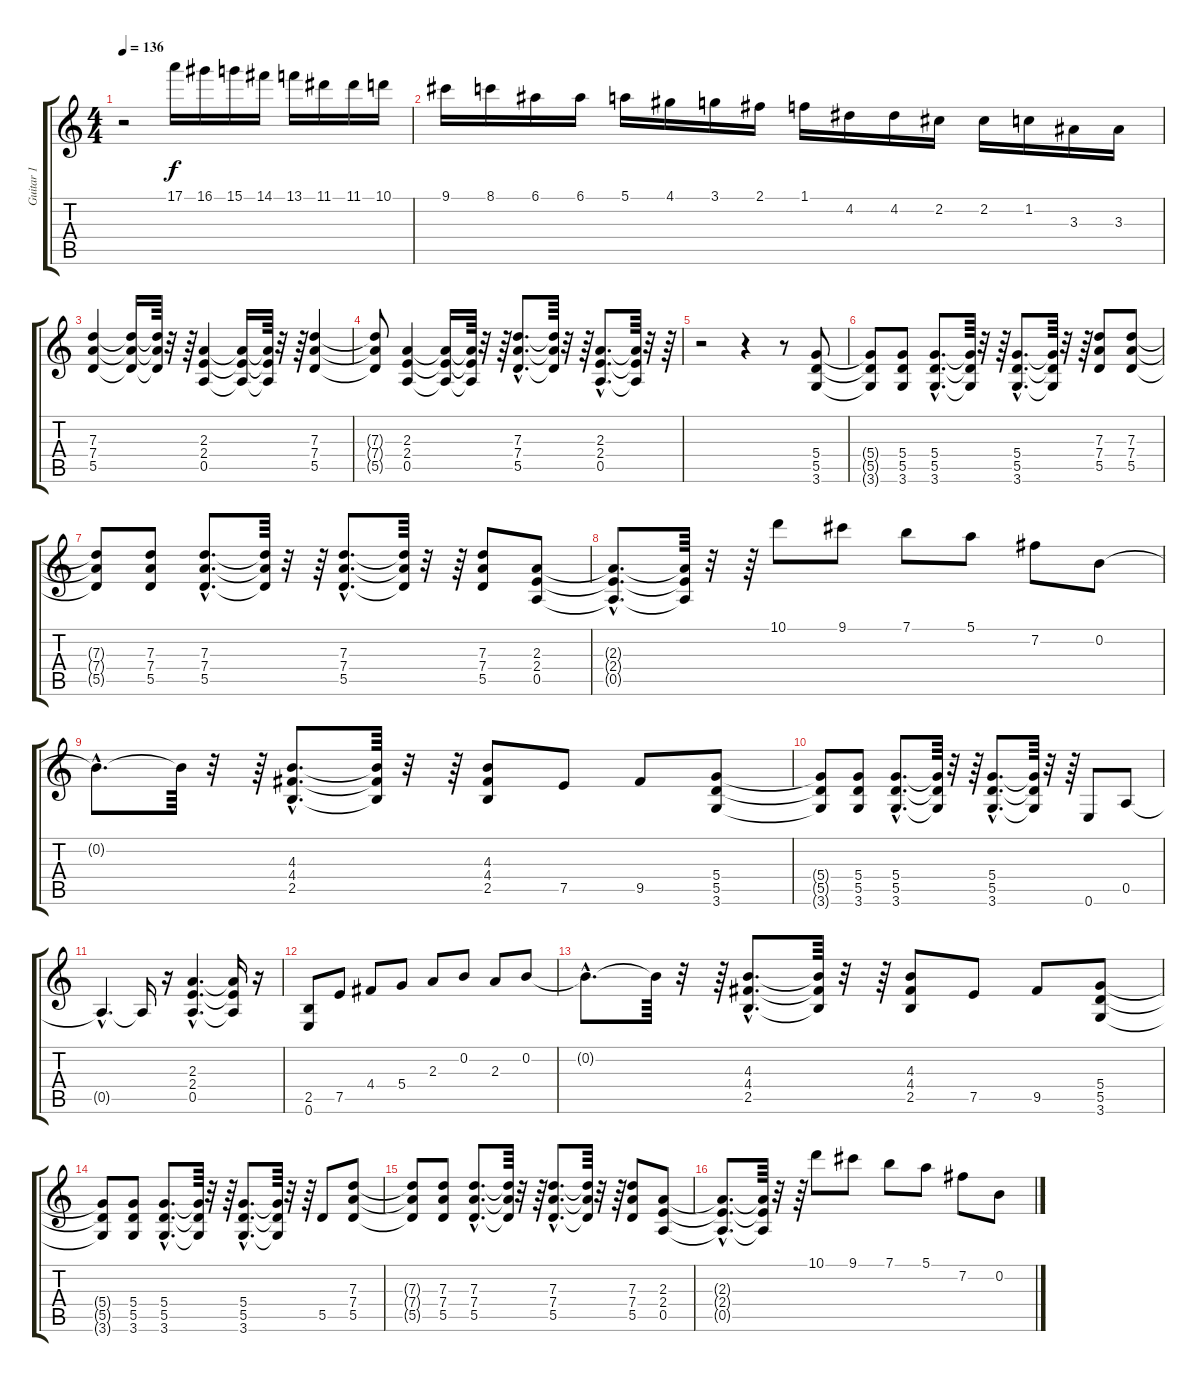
\track ("Guitar 1" "Guitar 1") {instrument distortionguitar}
\staff {score tabs}
\tuning (E4 B3 G3 D3 A2 E2) {hide}
\ts (4 4)
\tempo 136
\clef g2
\ks c
r.2{dy f} 17.1.16 16.1.16 15.1.16 14.1.16 13.1.16 11.1.16 11.1.16 10.1.16 |
9.1.16 8.1.16 6.1.16 6.1.16 5.1.16 4.1.16 3.1.16 2.1.16 1.1.16 4.2.16 4.2.16 2.2.16 2.2.16 1.2.16 3.3.16 3.3.16 |
(7.3 7.4 5.5).4 (7.3{t} 7.4{t} 5.5{t}).16 (7.3{t} 7.4{t} 5.5{t}).64 r.32 r.64 (2.3 2.4 0.5).4 (2.3{t} 2.4{t} 0.5{t}).16 (2.3{t} 2.4{t} 0.5{t}).64 r.32 r.64 (7.3 7.4 5.5).4 |
(7.3{t} 7.4{t} 5.5{t}).8 (2.3 2.4 0.5).4 (2.3{t} 2.4{t} 0.5{t}).16 (2.3{t} 2.4{t} 0.5{t}).64 r.32 r.64 (7.3{hac} 7.4{hac} 5.5{hac}).8{d} (7.3{t} 7.4{t} 5.5{t}).64 r.32 r.64 (2.3{hac} 2.4{hac} 0.5{hac}).8{d} (2.3{t} 2.4{t} 0.5{t}).64 r.32 r.64 |
r.2 r.4 r.8 (5.4 5.5 3.6).8 |
(5.4{t} 5.5{t} 3.6{t}).8 (5.4 5.5 3.6).8 (5.4{hac} 5.5{hac} 3.6{hac}).8{d} (5.4{t} 5.5{t} 3.6{t}).64 r.32 r.64 (5.4{hac} 5.5{hac} 3.6{hac}).8{d} (5.4{t} 5.5{t} 3.6{t}).64 r.32 r.64 (7.3 7.4 5.5).8 (7.3 7.4 5.5).8 |
(7.3{t} 7.4{t} 5.5{t}).8 (7.3 7.4 5.5).8 (7.3{hac} 7.4{hac} 5.5{hac}).8{d} (7.3{t} 7.4{t} 5.5{t}).64 r.32 r.64 (7.3{hac} 7.4{hac} 5.5{hac}).8{d} (7.3{t} 7.4{t} 5.5{t}).64 r.32 r.64 (7.3 7.4 5.5).8 (2.3 2.4 0.5).8 |
(2.3{hac t} 2.4{hac t} 0.5{hac t}).8{d} (2.3{t} 2.4{t} 0.5{t}).64 r.32 r.64 10.1.8 9.1.8 7.1.8 5.1.8 7.2.8 0.2.8 |
0.2{hac t}.8{d} 0.2{t}.64 r.32 r.64 (4.3{hac} 4.4{hac} 2.5{hac}).8{d} (4.3{t} 4.4{t} 2.5{t}).64 r.32 r.64 (4.3 4.4 2.5).8 7.5.8 9.5.8 (5.4 5.5 3.6).8 |
(5.4{t} 5.5{t} 3.6{t}).8 (5.4 5.5 3.6).8 (5.4{hac} 5.5{hac} 3.6{hac}).8{d} (5.4{t} 5.5{t} 3.6{t}).64 r.32 r.64 (5.4{hac} 5.5{hac} 3.6{hac}).8{d} (5.4{t} 5.5{t} 3.6{t}).64 r.32 r.64 0.6.8 0.5.8 |
0.5{hac t}.4{d} 0.5{t}.16 r.16 (2.3{hac} 2.4{hac} 0.5{hac}).4{d} (2.3{t} 2.4{t} 0.5{t}).16 r.16 |
(2.5 0.6).8 7.5.8 4.4.8 5.4.8 2.3.8 0.2.8 2.3.8 0.2.8 |
0.2{hac t}.8{d} 0.2{t}.64 r.32 r.64 (4.3{hac} 4.4{hac} 2.5{hac}).8{d} (4.3{t} 4.4{t} 2.5{t}).64 r.32 r.64 (4.3 4.4 2.5).8 7.5.8 9.5.8 (5.4 5.5 3.6).8 |
(5.4{t} 5.5{t} 3.6{t}).8 (5.4 5.5 3.6).8 (5.4{hac} 5.5{hac} 3.6{hac}).8{d} (5.4{t} 5.5{t} 3.6{t}).64 r.32 r.64 (5.4{hac} 5.5{hac} 3.6{hac}).8{d} (5.4{t} 5.5{t} 3.6{t}).64 r.32 r.64 5.5.8 (7.3 7.4 5.5).8 |
(7.3{t} 7.4{t} 5.5{t}).8 (7.3 7.4 5.5).8 (7.3{hac} 7.4{hac} 5.5{hac}).8{d} (7.3{t} 7.4{t} 5.5{t}).64 r.32 r.64 (7.3{hac} 7.4{hac} 5.5{hac}).8{d} (7.3{t} 7.4{t} 5.5{t}).64 r.32 r.64 (7.3 7.4 5.5).8 (2.3 2.4 0.5).8 |
(2.3{hac t} 2.4{hac t} 0.5{hac t}).8{d} (2.3{t} 2.4{t} 0.5{t}).64 r.32 r.64 10.1.8 9.1.8 7.1.8 5.1.8 7.2.8 0.2.8
